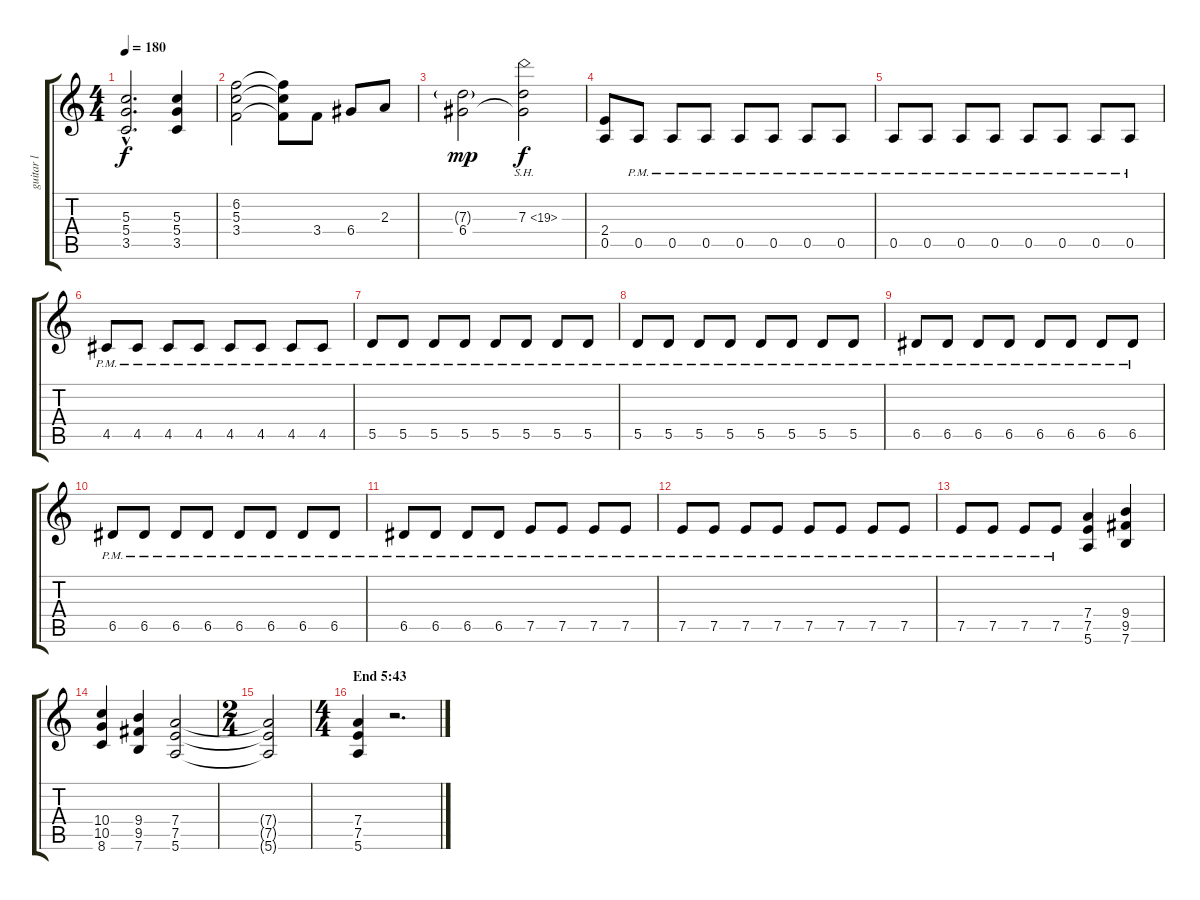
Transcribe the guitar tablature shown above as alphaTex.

\track ("guitar l" "guitar l") {instrument overdrivenguitar}
\staff {score tabs}
\tuning (E4 B3 G3 D3 A2 E2) {hide}
\ts (4 4)
\tempo 180
\clef g2
\ks c
(5.3{hac} 5.4{hac} 3.5{hac}).2{d dy f} (5.3 5.4 3.5).4 |
(6.2 5.3 3.4).2 (6.2{t} 5.3{t} 3.4{t}).8 3.4.8 6.4.8 2.3.8 |
(7.3{g} 6.4).2{dy mp} (7.3{sh 12} 6.4{t}).2{dy f} |
(2.4 0.5).8 0.5{pm}.8 0.5{pm}.8 0.5{pm}.8 0.5{pm}.8 0.5{pm}.8 0.5{pm}.8 0.5{pm}.8 |
0.5{pm}.8 0.5{pm}.8 0.5{pm}.8 0.5{pm}.8 0.5{pm}.8 0.5{pm}.8 0.5{pm}.8 0.5{pm}.8 |
4.5{pm}.8 4.5{pm}.8 4.5{pm}.8 4.5{pm}.8 4.5{pm}.8 4.5{pm}.8 4.5{pm}.8 4.5{pm}.8 |
5.5{pm}.8 5.5{pm}.8 5.5{pm}.8 5.5{pm}.8 5.5{pm}.8 5.5{pm}.8 5.5{pm}.8 5.5{pm}.8 |
5.5{pm}.8 5.5{pm}.8 5.5{pm}.8 5.5{pm}.8 5.5{pm}.8 5.5{pm}.8 5.5{pm}.8 5.5{pm}.8 |
6.5{pm}.8 6.5{pm}.8 6.5{pm}.8 6.5{pm}.8 6.5{pm}.8 6.5{pm}.8 6.5{pm}.8 6.5{pm}.8 |
6.5{pm}.8 6.5{pm}.8 6.5{pm}.8 6.5{pm}.8 6.5{pm}.8 6.5{pm}.8 6.5{pm}.8 6.5{pm}.8 |
6.5{pm}.8 6.5{pm}.8 6.5{pm}.8 6.5{pm}.8 7.5{pm}.8 7.5{pm}.8 7.5{pm}.8 7.5{pm}.8 |
7.5{pm}.8 7.5{pm}.8 7.5{pm}.8 7.5{pm}.8 7.5{pm}.8 7.5{pm}.8 7.5{pm}.8 7.5{pm}.8 |
7.5{pm}.8 7.5{pm}.8 7.5{pm}.8 7.5{pm}.8 (7.4 7.5 5.6).4 (9.4 9.5 7.6).4 |
(10.4 10.5 8.6).4 (9.4 9.5 7.6).4 (7.4 7.5 5.6).2 |
\ts (2 4)
(7.4{t} 7.5{t} 5.6{t}).2 |
\ts (4 4)
\section ("" "End 5:43")
(7.4 7.5 5.6).4 r.2{d}
